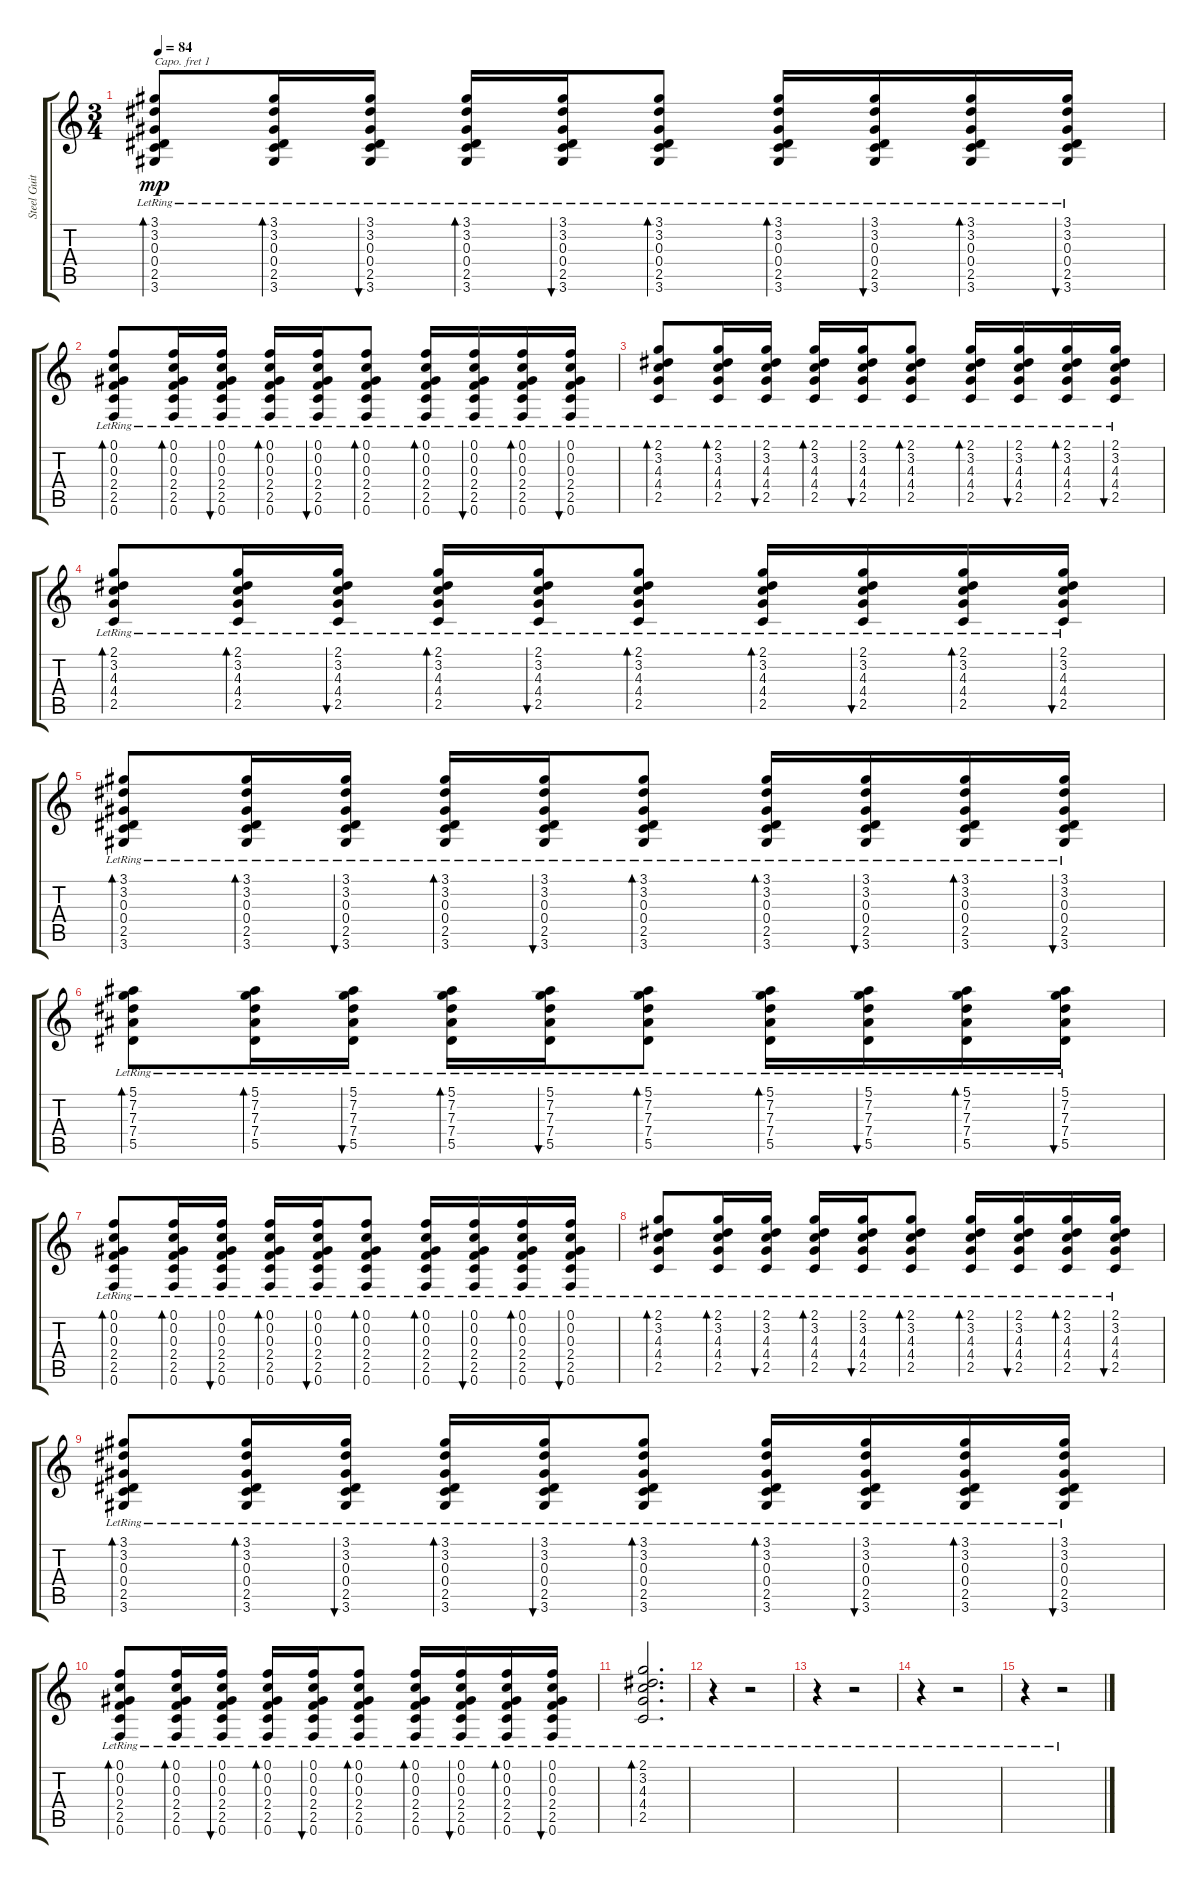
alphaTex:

\track ("Steel Guitar" "Steel Guit") {instrument acousticguitarsteel}
\staff {score tabs}
\capo 1
\tuning (E4 B3 G3 D3 A2 E2) {hide}
\ts (3 4)
\tempo 84
\clef g2
\ks c
(3.1{lr} 3.2{lr} 0.3{lr} 0.4{lr} 2.5{lr} 3.6{lr}).8{bd 30 dy mp} (3.1{lr} 3.2{lr} 0.3{lr} 0.4{lr} 2.5{lr} 3.6{lr}).16{bd 30} (3.1{lr} 3.2{lr} 0.3{lr} 0.4{lr} 2.5{lr} 3.6{lr}).16{bu 30} (3.1{lr} 3.2{lr} 0.3{lr} 0.4{lr} 2.5{lr} 3.6{lr}).16{bd 30} (3.1{lr} 3.2{lr} 0.3{lr} 0.4{lr} 2.5{lr} 3.6{lr}).16{bu 30} (3.1{lr} 3.2{lr} 0.3{lr} 0.4{lr} 2.5{lr} 3.6{lr}).8{bd 30} (3.1{lr} 3.2{lr} 0.3{lr} 0.4{lr} 2.5{lr} 3.6{lr}).16{bd 30} (3.1{lr} 3.2{lr} 0.3{lr} 0.4{lr} 2.5{lr} 3.6{lr}).16{bu 30} (3.1{lr} 3.2{lr} 0.3{lr} 0.4{lr} 2.5{lr} 3.6{lr}).16{bd 30} (3.1{lr} 3.2{lr} 0.3{lr} 0.4{lr} 2.5{lr} 3.6{lr}).16{bu 30} |
(0.1{lr} 0.2{lr} 0.3{lr} 2.4{lr} 2.5{lr} 0.6{lr}).8{bd 30} (0.1{lr} 0.2{lr} 0.3{lr} 2.4{lr} 2.5{lr} 0.6{lr}).16{bd 30} (0.1{lr} 0.2{lr} 0.3{lr} 2.4{lr} 2.5{lr} 0.6{lr}).16{bu 30} (0.1{lr} 0.2{lr} 0.3{lr} 2.4{lr} 2.5{lr} 0.6{lr}).16{bd 30} (0.1{lr} 0.2{lr} 0.3{lr} 2.4{lr} 2.5{lr} 0.6{lr}).16{bu 30} (0.1{lr} 0.2{lr} 0.3{lr} 2.4{lr} 2.5{lr} 0.6{lr}).8{bd 30} (0.1{lr} 0.2{lr} 0.3{lr} 2.4{lr} 2.5{lr} 0.6{lr}).16{bd 30} (0.1{lr} 0.2{lr} 0.3{lr} 2.4{lr} 2.5{lr} 0.6{lr}).16{bu 30} (0.1{lr} 0.2{lr} 0.3{lr} 2.4{lr} 2.5{lr} 0.6{lr}).16{bd 30} (0.1{lr} 0.2{lr} 0.3{lr} 2.4{lr} 2.5{lr} 0.6{lr}).16{bu 30} |
(2.1{lr} 3.2{lr} 4.3{lr} 4.4{lr} 2.5{lr}).8{bd 30} (2.1{lr} 3.2{lr} 4.3{lr} 4.4{lr} 2.5{lr}).16{bd 30} (2.1{lr} 3.2{lr} 4.3{lr} 4.4{lr} 2.5{lr}).16{bu 30} (2.1{lr} 3.2{lr} 4.3{lr} 4.4{lr} 2.5{lr}).16{bd 30} (2.1{lr} 3.2{lr} 4.3{lr} 4.4{lr} 2.5{lr}).16{bu 30} (2.1{lr} 3.2{lr} 4.3{lr} 4.4{lr} 2.5{lr}).8{bd 30} (2.1{lr} 3.2{lr} 4.3{lr} 4.4{lr} 2.5{lr}).16{bd 30} (2.1{lr} 3.2{lr} 4.3{lr} 4.4{lr} 2.5{lr}).16{bu 30} (2.1{lr} 3.2{lr} 4.3{lr} 4.4{lr} 2.5{lr}).16{bd 30} (2.1{lr} 3.2{lr} 4.3{lr} 4.4{lr} 2.5{lr}).16{bu 30} |
(2.1{lr} 3.2{lr} 4.3{lr} 4.4{lr} 2.5{lr}).8{bd 30} (2.1{lr} 3.2{lr} 4.3{lr} 4.4{lr} 2.5{lr}).16{bd 30} (2.1{lr} 3.2{lr} 4.3{lr} 4.4{lr} 2.5{lr}).16{bu 30} (2.1{lr} 3.2{lr} 4.3{lr} 4.4{lr} 2.5{lr}).16{bd 30} (2.1{lr} 3.2{lr} 4.3{lr} 4.4{lr} 2.5{lr}).16{bu 30} (2.1{lr} 3.2{lr} 4.3{lr} 4.4{lr} 2.5{lr}).8{bd 30} (2.1{lr} 3.2{lr} 4.3{lr} 4.4{lr} 2.5{lr}).16{bd 30} (2.1{lr} 3.2{lr} 4.3{lr} 4.4{lr} 2.5{lr}).16{bu 30} (2.1{lr} 3.2{lr} 4.3{lr} 4.4{lr} 2.5{lr}).16{bd 30} (2.1{lr} 3.2{lr} 4.3{lr} 4.4{lr} 2.5{lr}).16{bu 30} |
(3.1{lr} 3.2{lr} 0.3{lr} 0.4{lr} 2.5{lr} 3.6{lr}).8{bd 30} (3.1{lr} 3.2{lr} 0.3{lr} 0.4{lr} 2.5{lr} 3.6{lr}).16{bd 30} (3.1{lr} 3.2{lr} 0.3{lr} 0.4{lr} 2.5{lr} 3.6{lr}).16{bu 30} (3.1{lr} 3.2{lr} 0.3{lr} 0.4{lr} 2.5{lr} 3.6{lr}).16{bd 30} (3.1{lr} 3.2{lr} 0.3{lr} 0.4{lr} 2.5{lr} 3.6{lr}).16{bu 30} (3.1{lr} 3.2{lr} 0.3{lr} 0.4{lr} 2.5{lr} 3.6{lr}).8{bd 30} (3.1{lr} 3.2{lr} 0.3{lr} 0.4{lr} 2.5{lr} 3.6{lr}).16{bd 30} (3.1{lr} 3.2{lr} 0.3{lr} 0.4{lr} 2.5{lr} 3.6{lr}).16{bu 30} (3.1{lr} 3.2{lr} 0.3{lr} 0.4{lr} 2.5{lr} 3.6{lr}).16{bd 30} (3.1{lr} 3.2{lr} 0.3{lr} 0.4{lr} 2.5{lr} 3.6{lr}).16{bu 30} |
(5.1{lr} 7.2{lr} 7.3{lr} 7.4{lr} 5.5{lr}).8{bd 30} (5.1{lr} 7.2{lr} 7.3{lr} 7.4{lr} 5.5{lr}).16{bd 30} (5.1{lr} 7.2{lr} 7.3{lr} 7.4{lr} 5.5{lr}).16{bu 30} (5.1{lr} 7.2{lr} 7.3{lr} 7.4{lr} 5.5{lr}).16{bd 30} (5.1{lr} 7.2{lr} 7.3{lr} 7.4{lr} 5.5{lr}).16{bu 30} (5.1{lr} 7.2{lr} 7.3{lr} 7.4{lr} 5.5{lr}).8{bd 30} (5.1{lr} 7.2{lr} 7.3{lr} 7.4{lr} 5.5{lr}).16{bd 30} (5.1{lr} 7.2{lr} 7.3{lr} 7.4{lr} 5.5{lr}).16{bu 30} (5.1{lr} 7.2{lr} 7.3{lr} 7.4{lr} 5.5{lr}).16{bd 30} (5.1{lr} 7.2{lr} 7.3{lr} 7.4{lr} 5.5{lr}).16{bu 30} |
(0.1{lr} 0.2{lr} 0.3{lr} 2.4{lr} 2.5{lr} 0.6{lr}).8{bd 30} (0.1{lr} 0.2{lr} 0.3{lr} 2.4{lr} 2.5{lr} 0.6{lr}).16{bd 30} (0.1{lr} 0.2{lr} 0.3{lr} 2.4{lr} 2.5{lr} 0.6{lr}).16{bu 30} (0.1{lr} 0.2{lr} 0.3{lr} 2.4{lr} 2.5{lr} 0.6{lr}).16{bd 30} (0.1{lr} 0.2{lr} 0.3{lr} 2.4{lr} 2.5{lr} 0.6{lr}).16{bu 30} (0.1{lr} 0.2{lr} 0.3{lr} 2.4{lr} 2.5{lr} 0.6{lr}).8{bd 30} (0.1{lr} 0.2{lr} 0.3{lr} 2.4{lr} 2.5{lr} 0.6{lr}).16{bd 30} (0.1{lr} 0.2{lr} 0.3{lr} 2.4{lr} 2.5{lr} 0.6{lr}).16{bu 30} (0.1{lr} 0.2{lr} 0.3{lr} 2.4{lr} 2.5{lr} 0.6{lr}).16{bd 30} (0.1{lr} 0.2{lr} 0.3{lr} 2.4{lr} 2.5{lr} 0.6{lr}).16{bu 30} |
(2.1{lr} 3.2{lr} 4.3{lr} 4.4{lr} 2.5{lr}).8{bd 30} (2.1{lr} 3.2{lr} 4.3{lr} 4.4{lr} 2.5{lr}).16{bd 30} (2.1{lr} 3.2{lr} 4.3{lr} 4.4{lr} 2.5{lr}).16{bu 30} (2.1{lr} 3.2{lr} 4.3{lr} 4.4{lr} 2.5{lr}).16{bd 30} (2.1{lr} 3.2{lr} 4.3{lr} 4.4{lr} 2.5{lr}).16{bu 30} (2.1{lr} 3.2{lr} 4.3{lr} 4.4{lr} 2.5{lr}).8{bd 30} (2.1{lr} 3.2{lr} 4.3{lr} 4.4{lr} 2.5{lr}).16{bd 30} (2.1{lr} 3.2{lr} 4.3{lr} 4.4{lr} 2.5{lr}).16{bu 30} (2.1{lr} 3.2{lr} 4.3{lr} 4.4{lr} 2.5{lr}).16{bd 30} (2.1{lr} 3.2{lr} 4.3{lr} 4.4{lr} 2.5{lr}).16{bu 30} |
(3.1{lr} 3.2{lr} 0.3{lr} 0.4{lr} 2.5{lr} 3.6{lr}).8{bd 30} (3.1{lr} 3.2{lr} 0.3{lr} 0.4{lr} 2.5{lr} 3.6{lr}).16{bd 30} (3.1{lr} 3.2{lr} 0.3{lr} 0.4{lr} 2.5{lr} 3.6{lr}).16{bu 30} (3.1{lr} 3.2{lr} 0.3{lr} 0.4{lr} 2.5{lr} 3.6{lr}).16{bd 30} (3.1{lr} 3.2{lr} 0.3{lr} 0.4{lr} 2.5{lr} 3.6{lr}).16{bu 30} (3.1{lr} 3.2{lr} 0.3{lr} 0.4{lr} 2.5{lr} 3.6{lr}).8{bd 30} (3.1{lr} 3.2{lr} 0.3{lr} 0.4{lr} 2.5{lr} 3.6{lr}).16{bd 30} (3.1{lr} 3.2{lr} 0.3{lr} 0.4{lr} 2.5{lr} 3.6{lr}).16{bu 30} (3.1{lr} 3.2{lr} 0.3{lr} 0.4{lr} 2.5{lr} 3.6{lr}).16{bd 30} (3.1{lr} 3.2{lr} 0.3{lr} 0.4{lr} 2.5{lr} 3.6{lr}).16{bu 30} |
(0.1{lr} 0.2{lr} 0.3{lr} 2.4{lr} 2.5{lr} 0.6{lr}).8{bd 30} (0.1{lr} 0.2{lr} 0.3{lr} 2.4{lr} 2.5{lr} 0.6{lr}).16{bd 30} (0.1{lr} 0.2{lr} 0.3{lr} 2.4{lr} 2.5{lr} 0.6{lr}).16{bu 30} (0.1{lr} 0.2{lr} 0.3{lr} 2.4{lr} 2.5{lr} 0.6{lr}).16{bd 30} (0.1{lr} 0.2{lr} 0.3{lr} 2.4{lr} 2.5{lr} 0.6{lr}).16{bu 30} (0.1{lr} 0.2{lr} 0.3{lr} 2.4{lr} 2.5{lr} 0.6{lr}).8{bd 30} (0.1{lr} 0.2{lr} 0.3{lr} 2.4{lr} 2.5{lr} 0.6{lr}).16{bd 30} (0.1{lr} 0.2{lr} 0.3{lr} 2.4{lr} 2.5{lr} 0.6{lr}).16{bu 30} (0.1{lr} 0.2{lr} 0.3{lr} 2.4{lr} 2.5{lr} 0.6{lr}).16{bd 30} (0.1{lr} 0.2{lr} 0.3{lr} 2.4{lr} 2.5{lr} 0.6{lr}).16{bu 30} |
(2.1{lr} 3.2{lr} 4.3{lr} 4.4{lr} 2.5{lr}).2{d bd 30} |
r.4 r.2 |
r.4 r.2 |
r.4 r.2 |
r.4 r.2
